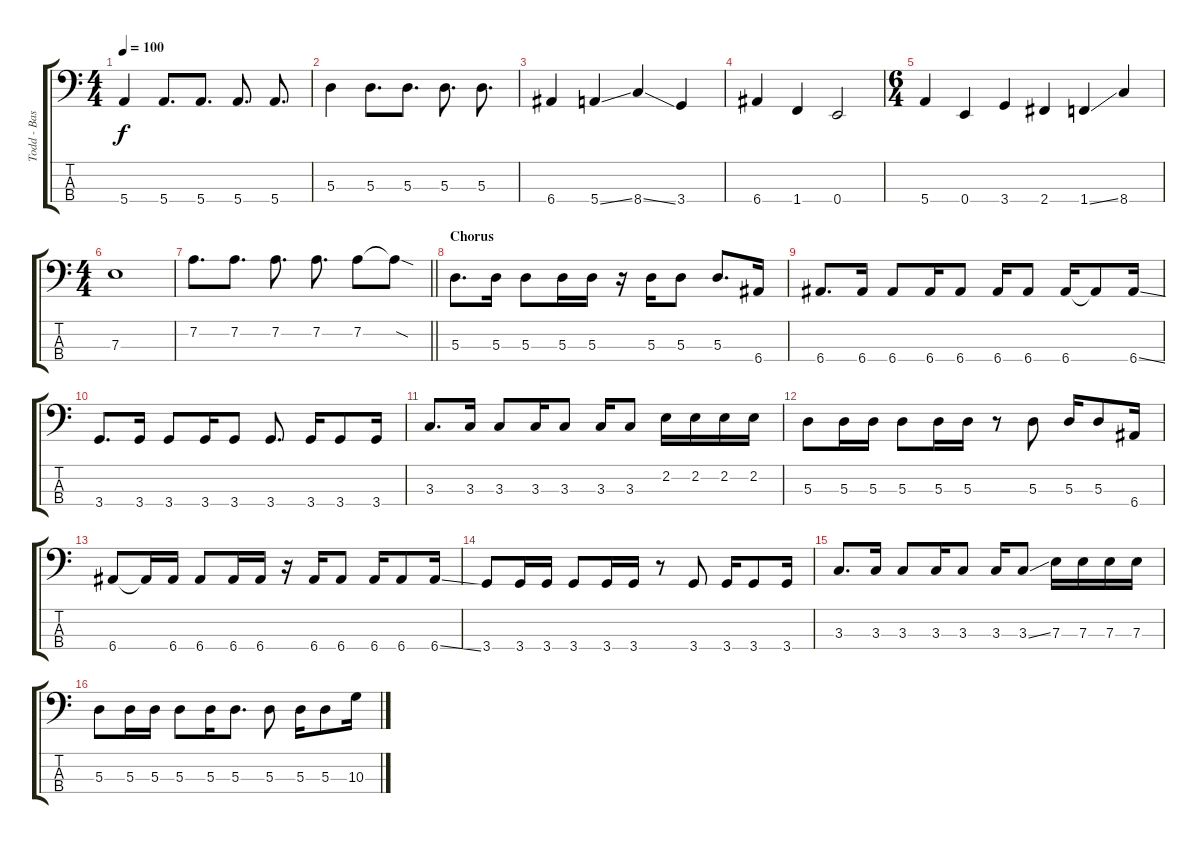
\track ("Todd - Bass" "Todd - Bas") {instrument electricbasspick}
\staff {score tabs}
\tuning (G2 D2 A1 E1) {hide}
\ts (4 4)
\tempo 100
\clef f4
\ks c
5.4.4{dy f} 5.4.8{d} 5.4.8{d} 5.4.8{d} 5.4.8{d} |
5.3.4 5.3.8{d} 5.3.8{d} 5.3.8{d} 5.3.8{d} |
6.4.4 5.4{ss}.4 8.4{ss}.4 3.4.4 |
6.4.4 1.4.4 0.4.2 |
\ts (6 4)
5.4.4 0.4.4 3.4.4 2.4.4 1.4{ss}.4 8.4.4 |
\ts (4 4)
7.3.1 |
\barLineRight lightlight
7.2.8{d} 7.2.8{d} 7.2.8{d} 7.2.8{d} 7.2.8 7.2{sod t}.8 |
\section ("" "Chorus")
5.3.8{d} 5.3.16 5.3.8 5.3.16 5.3.16 r.16 5.3.16 5.3.8 5.3.8{d} 6.4.16 |
6.4.8{d} 6.4.16 6.4.8 6.4.16 6.4.8 6.4.16 6.4.8 6.4.16 6.4{t}.8 6.4{ss}.16 |
3.4.8{d} 3.4.16 3.4.8 3.4.16 3.4.8 3.4.8{d} 3.4.16 3.4.8 3.4.16 |
3.3.8{d} 3.3.16 3.3.8 3.3.16 3.3.8 3.3.16 3.3.8 2.2.16 2.2.16 2.2.16 2.2.16 |
5.3.8 5.3.16 5.3.16 5.3.8 5.3.16 5.3.16 r.8 5.3.8 5.3.16 5.3.8 6.4.16 |
6.4.8 6.4{t}.16 6.4.16 6.4.8 6.4.16 6.4.16 r.16 6.4.16 6.4.8 6.4.16 6.4.8 6.4{ss}.16 |
3.4.8 3.4.16 3.4.16 3.4.8 3.4.16 3.4.16 r.8 3.4.8 3.4.16 3.4.8 3.4.16 |
3.3.8{d} 3.3.16 3.3.8 3.3.16 3.3.8 3.3.16 3.3{ss}.8 7.3.16 7.3.16 7.3.16 7.3.16 |
5.3.8 5.3.16 5.3.16 5.3.8 5.3.16 5.3.8{d} 5.3.8 5.3.16 5.3.8 10.3.16
